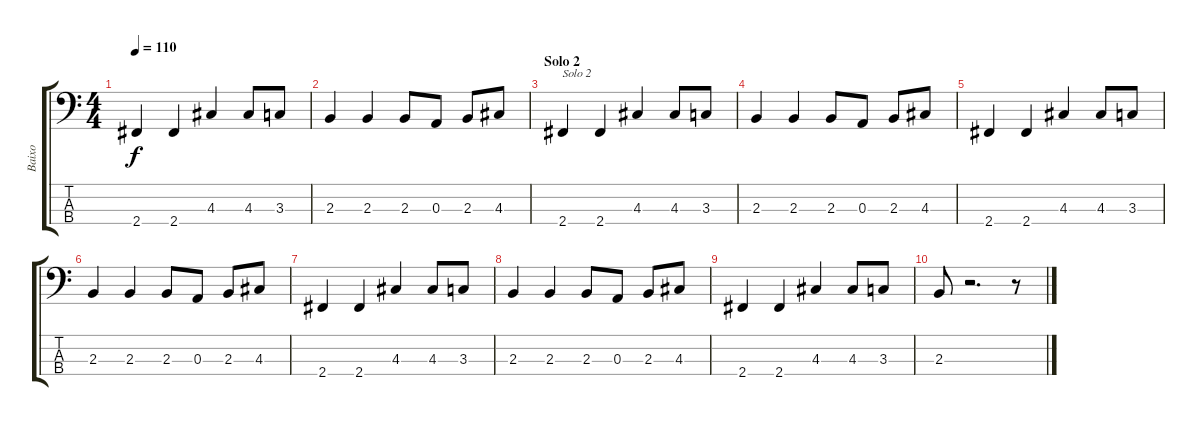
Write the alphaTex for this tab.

\track ("Baixo" "Baixo") {instrument electricbassfinger}
\staff {score tabs}
\tuning (G2 D2 A1 E1) {hide}
\ts (4 4)
\tempo 110
\clef f4
\ks c
2.4.4{dy f} 2.4.4 4.3.4 4.3.8 3.3.8 |
2.3.4 2.3.4 2.3.8 0.3.8 2.3.8 4.3.8 |
\section ("" "Solo 2")
2.4.4{txt "Solo 2"} 2.4.4 4.3.4 4.3.8 3.3.8 |
2.3.4 2.3.4 2.3.8 0.3.8 2.3.8 4.3.8 |
2.4.4 2.4.4 4.3.4 4.3.8 3.3.8 |
2.3.4 2.3.4 2.3.8 0.3.8 2.3.8 4.3.8 |
2.4.4 2.4.4 4.3.4 4.3.8 3.3.8 |
2.3.4 2.3.4 2.3.8 0.3.8 2.3.8 4.3.8 |
2.4.4 2.4.4 4.3.4 4.3.8 3.3.8 |
2.3.8 r.2{d} r.8
